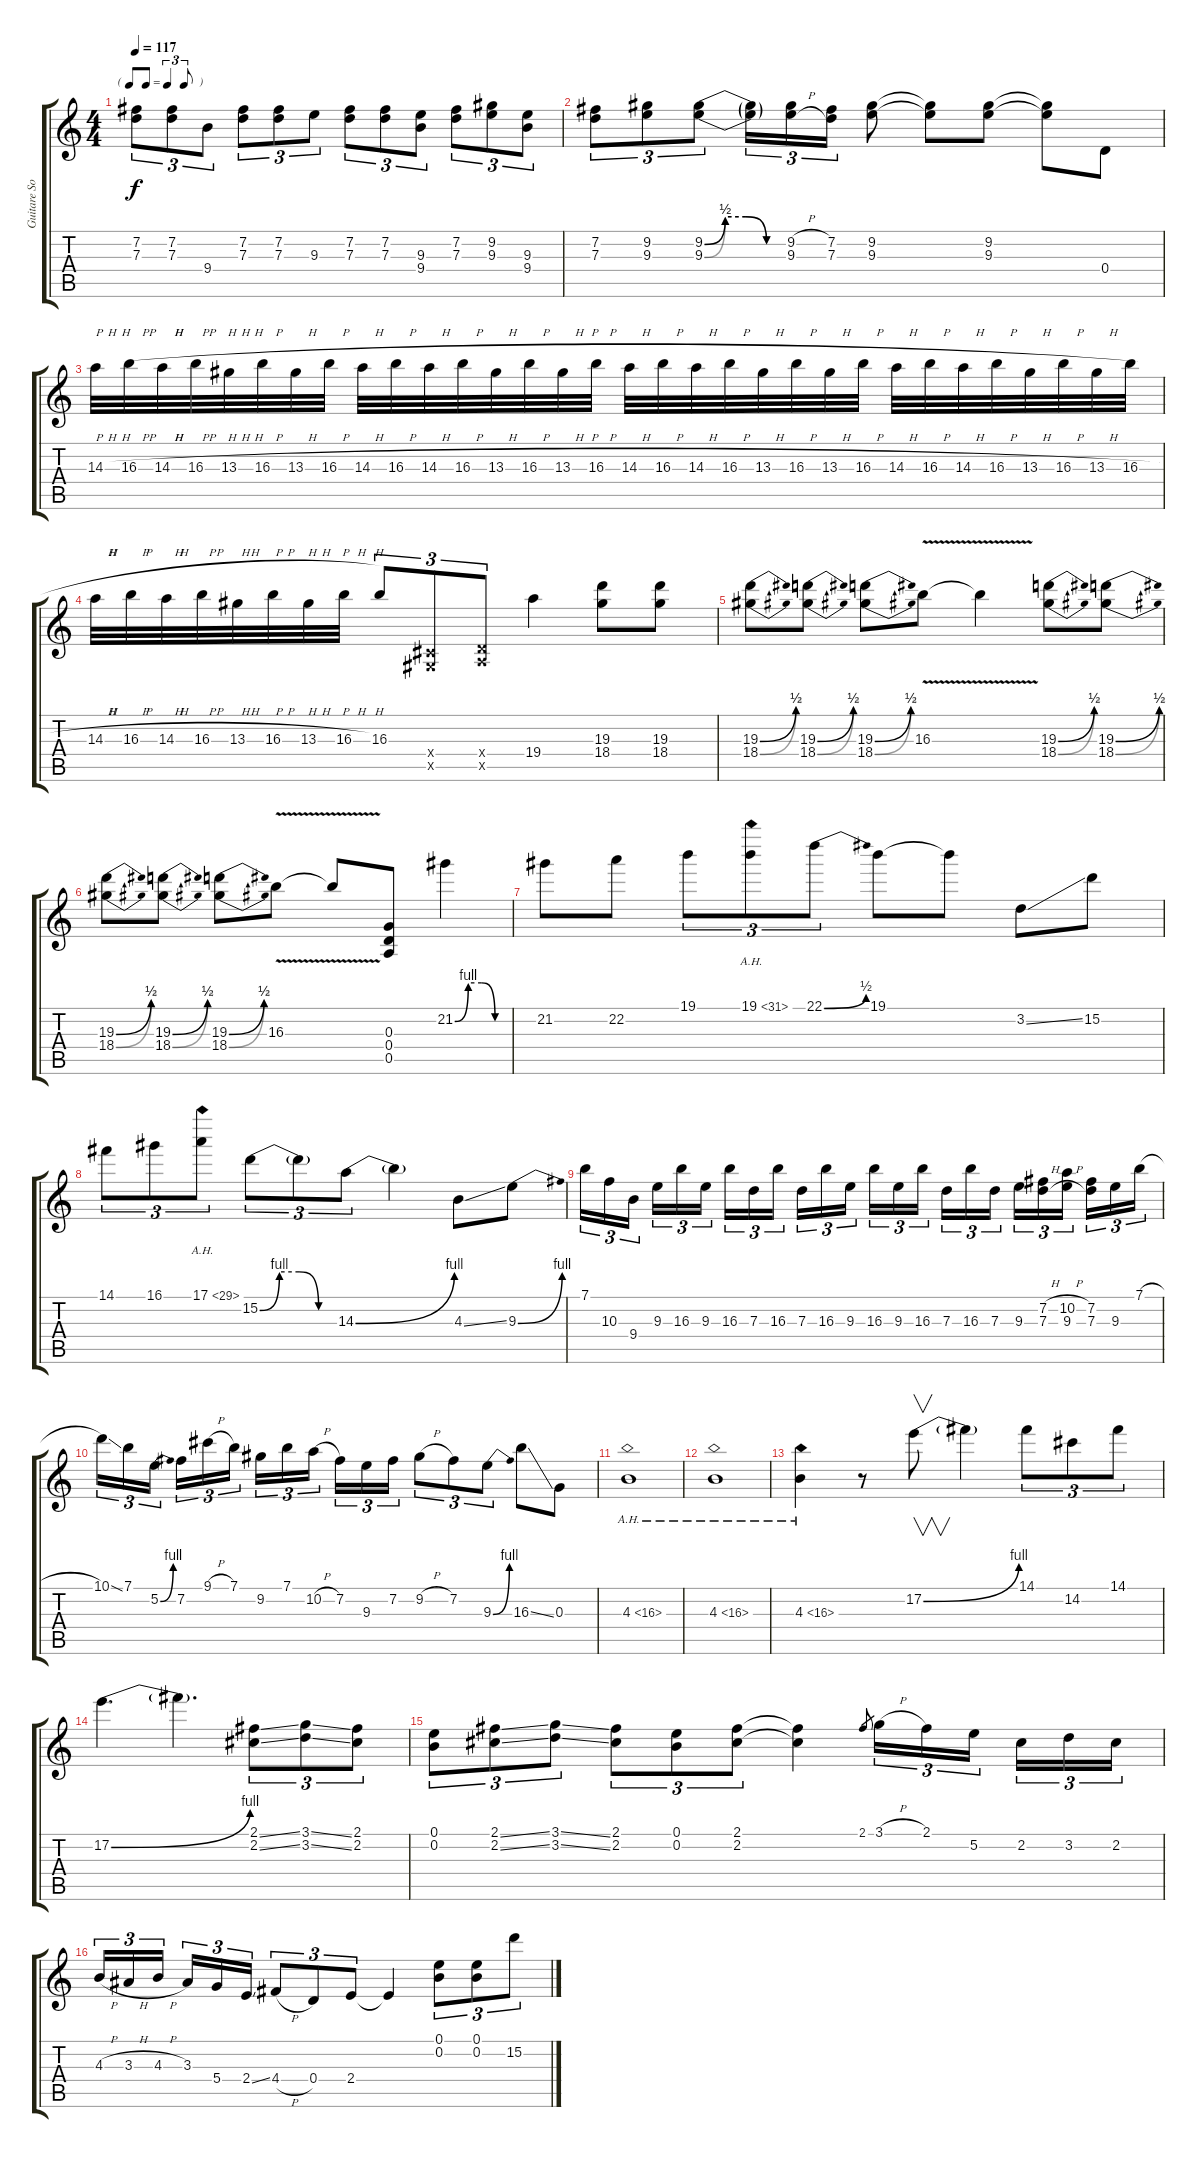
\track ("Guitare Solo" "Guitare So") {instrument distortionguitar}
\staff {score tabs}
\tuning (E4 B3 G3 D3 A2 E2) {hide}
\ts (4 4)
\tf triplet8th
\tempo 117
\clef g2
\ks c
(7.2 7.3).8{tu (3 2) dy f} (7.2 7.3).8{tu (3 2)} 9.4.8{tu (3 2)} (7.2 7.3).8{tu (3 2)} (7.2 7.3).8{tu (3 2)} 9.3.8{tu (3 2)} (7.2 7.3).8{tu (3 2)} (7.2 7.3).8{tu (3 2)} (9.3 9.4).8{tu (3 2)} (7.2 7.3).8{tu (3 2)} (9.2 9.3).8{tu (3 2)} (9.3 9.4).8{tu (3 2)} |
(7.2 7.3).8{tu (3 2)} (9.2 9.3).8{tu (3 2)} (9.2{be (custom 0 0 15 2 30 2 45 0 60 0)} 9.3{be (custom 0 0 15 2 30 2 45 0 60 0)}).8{tu (3 2)} (9.2{t} 9.3{t}).16{tu (3 2)} (9.2{h} 9.3{h}).16{tu (3 2)} (7.2 7.3).16{tu (3 2)} (9.2 9.3).8 (9.2{t} 9.3{t}).8 (9.2 9.3).8 (9.2{t} 9.3{t}).8 0.4.8 |
14.3{h}.32 16.3{h}.32 14.3{h}.32 16.3{h}.32 13.3{h}.32 16.3{h}.32 13.3{h}.32 16.3{h}.32 14.3{h}.32 16.3{h}.32 14.3{h}.32 16.3{h}.32 13.3{h}.32 16.3{h}.32 13.3{h}.32 16.3{h}.32 14.3{h}.32 16.3{h}.32 14.3{h}.32 16.3{h}.32 13.3{h}.32 16.3{h}.32 13.3{h}.32 16.3{h}.32 14.3{h}.32 16.3{h}.32 14.3{h}.32 16.3{h}.32 13.3{h}.32 16.3{h}.32 13.3{h}.32 16.3{h}.32 |
14.3{h}.32 16.3{h}.32 14.3{h}.32 16.3{h}.32 13.3{h}.32 16.3{h}.32 13.3{h}.32 16.3{h}.32 16.3.8{tu (3 2)} (-1.4{x} -1.5{x}).8{tu (3 2)} (0.4{x} 0.5{x}).8{tu (3 2)} 19.4.4 (19.3 18.4).8 (19.3 18.4).8 |
(19.3{be (bend 0 0 60 2)} 18.4{be (bend 0 0 60 1)}).8 (19.3{be (bend 0 0 60 2)} 18.4{be (bend 0 0 60 1)}).8 (19.3{be (bend 0 0 60 2)} 18.4{be (bend 0 0 60 1)}).8 16.3{v}.8 16.3{t}.4 (19.3{be (bend 0 0 60 2)} 18.4{be (bend 0 0 60 1)}).8 (19.3{be (bend 0 0 60 2)} 18.4{be (bend 0 0 60 1)}).8 |
(19.3{be (bend 0 0 60 2)} 18.4{be (bend 0 0 60 1)}).8 (19.3{be (bend 0 0 60 2)} 18.4{be (bend 0 0 60 1)}).8 (19.3{be (bend 0 0 60 2)} 18.4{be (bend 0 0 60 1)}).8 16.3{v}.8 16.3{t}.8 (0.3 0.4 0.5).8 21.2{be (custom 0 0 15 4 30 4 45 0 60 0)}.4 |
21.2.8 22.2.8 19.1.8{tu (3 2)} 19.1{ah 12}.8{tu (3 2)} 22.1{be (bend 0 0 60 2)}.8{tu (3 2)} 19.1.8 19.1{t}.8 3.2{ss}.8 15.2.8 |
14.1.8{tu (3 2)} 16.1.8{tu (3 2)} 17.1{ah 12}.8{tu (3 2)} 15.2{be (custom 0 0 15 4 30 4 45 0 60 0)}.8{tu (3 2)} 15.2{t}.8{tu (3 2)} 14.3{be (bend 0 0 60 4)}.8{tu (3 2)} 14.3{t}.4 4.3{ss}.8 9.3{be (bend 0 0 60 4)}.8 |
7.1.16{tu (3 2)} 10.3.16{tu (3 2)} 9.4.16{tu (3 2)} 9.3.16{tu (3 2)} 16.3.16{tu (3 2)} 9.3.16{tu (3 2)} 16.3.16{tu (3 2)} 7.3.16{tu (3 2)} 16.3.16{tu (3 2)} 7.3.16{tu (3 2)} 16.3.16{tu (3 2)} 9.3.16{tu (3 2)} 16.3.16{tu (3 2)} 9.3.16{tu (3 2)} 16.3.16{tu (3 2)} 7.3.16{tu (3 2)} 16.3.16{tu (3 2)} 7.3.16{tu (3 2)} 9.3.16{tu (3 2)} (7.2{h} 7.3{h}).16{tu (3 2)} (10.2{h} 9.3{h}).16{tu (3 2)} (7.2 7.3).16{tu (3 2)} 9.3.16{tu (3 2)} 7.1{h}.16{tu (3 2)} |
10.1{ss}.16{tu (3 2)} 7.1.16{tu (3 2)} 5.2{be (bend 0 0 60 4)}.16{tu (3 2)} 7.2.16{tu (3 2)} 9.1{h}.16{tu (3 2)} 7.1.16{tu (3 2)} 9.2.16{tu (3 2)} 7.1.16{tu (3 2)} 10.2{h}.16{tu (3 2)} 7.2.16{tu (3 2)} 9.3.16{tu (3 2)} 7.2.16{tu (3 2)} 9.2{h}.8{tu (3 2)} 7.2.8{tu (3 2)} 9.3{be (bend 0 0 60 4)}.8{tu (3 2)} 16.3{ss}.8 0.3.8 |
4.3{ah 12}.1 |
4.3{ah 12}.1 |
4.3{ah 12}.4 r.8 17.2{be (bend 0 0 60 4)}.8{v} 17.2{t}.4 14.1.8{tu (3 2)} 14.2.8{tu (3 2)} 14.1.8{tu (3 2)} |
17.2{be (bend 0 0 60 4)}.4{d} 17.2{t}.4{d} (2.1{ss} 2.2{ss}).8{tu (3 2)} (3.1{ss} 3.2{ss}).8{tu (3 2)} (2.1 2.2).8{tu (3 2)} |
(0.1 0.2).8{tu (3 2)} (2.1{ss} 2.2{ss}).8{tu (3 2)} (3.1{ss} 3.2{ss}).8{tu (3 2)} (2.1 2.2).8{tu (3 2)} (0.1 0.2).8{tu (3 2)} (2.1 2.2).8{tu (3 2)} (2.1{t} 2.2{t}).4 2.1.8{gr} 3.1{h}.16{tu (3 2)} 2.1.16{tu (3 2)} 5.2.16{tu (3 2)} 2.2.16{tu (3 2)} 3.2.16{tu (3 2)} 2.2.16{tu (3 2)} |
4.3{h}.16{tu (3 2)} 3.3{h}.16{tu (3 2)} 4.3{h}.16{tu (3 2)} 3.3.16{tu (3 2)} 5.4.16{tu (3 2)} 2.4{ss}.16{tu (3 2)} 4.4{h}.8{tu (3 2)} 0.4.8{tu (3 2)} 2.4.8{tu (3 2)} 2.4{t}.4 (0.1 0.2).8{tu (3 2)} (0.1 0.2).8{tu (3 2)} 15.2.8{tu (3 2)}
